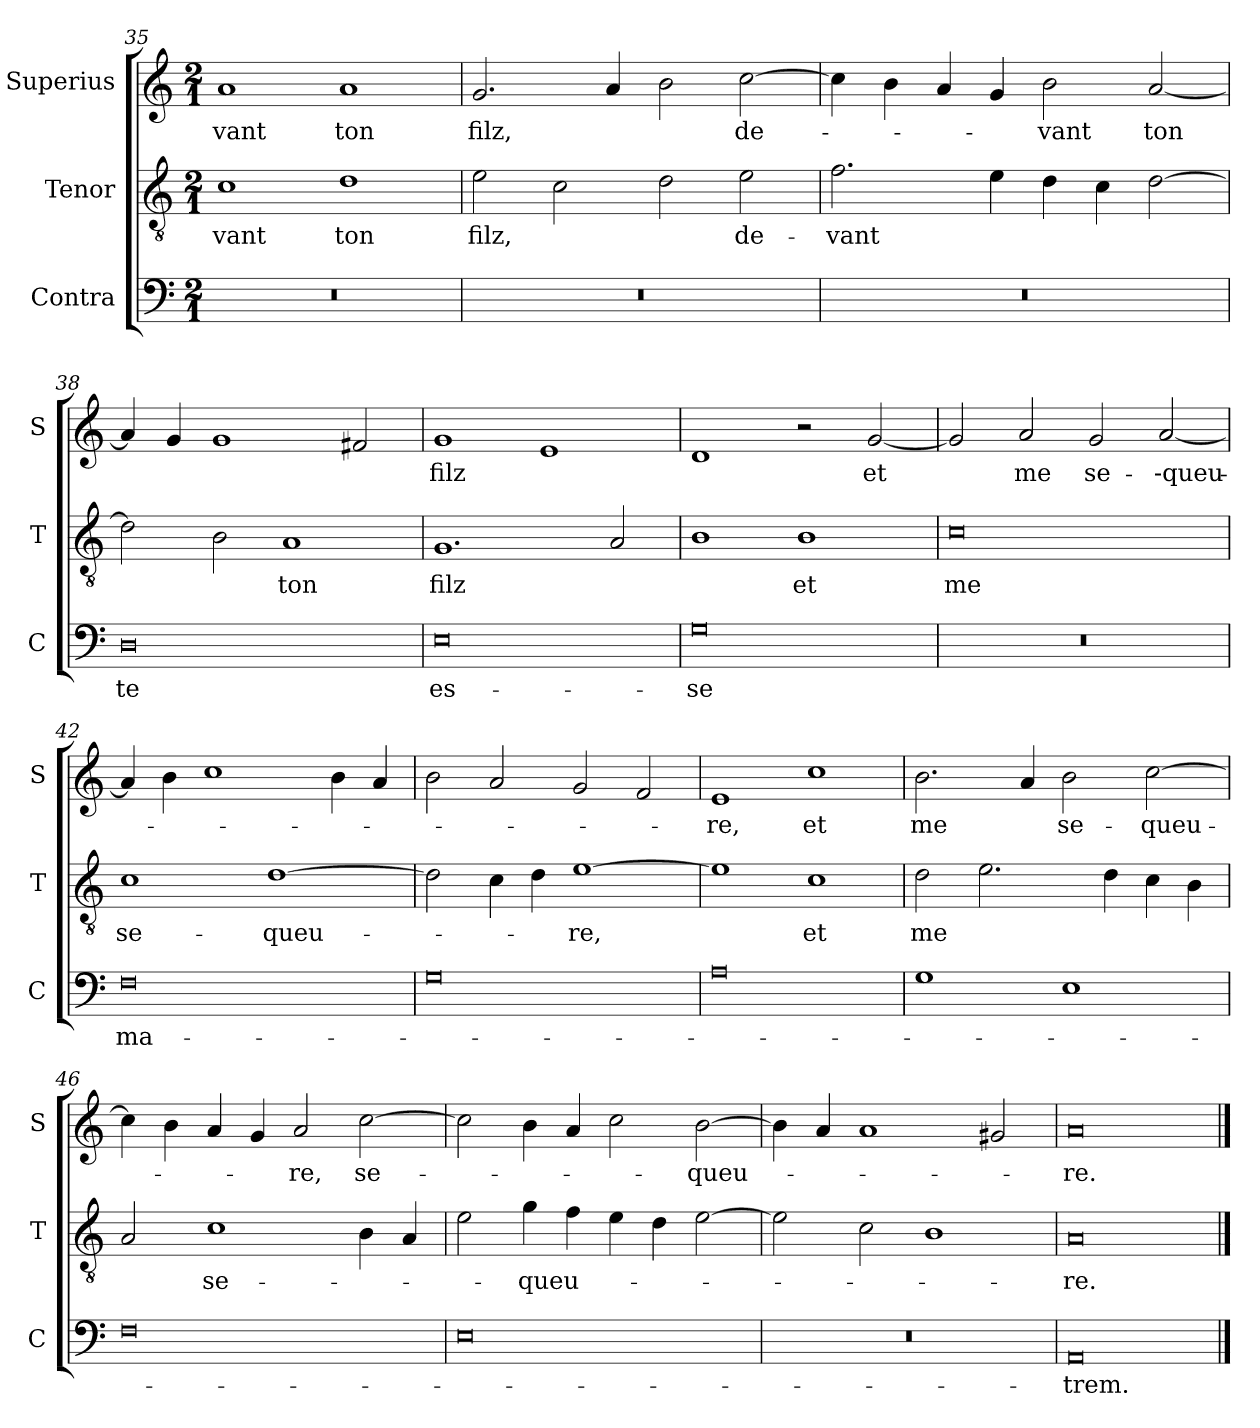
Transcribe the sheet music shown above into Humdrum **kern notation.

**kern	**text	**kern	**text	**kern	**text
*part3	*part3	*part2	*part2	*part1	*part1
*staff3	*staff3	*staff2	*staff2	*staff1	*staff1
*I"Contra	*	*I"Tenor	*	*I"Superius	*
*I'C	*	*I'T	*	*I'S	*
*clefF4	*	*clefGv2	*	*clefG2	*
*k[]	*	*k[]	*	*k[]	*
*M2/1	*	*M2/1	*	*M2/1	*
=35	=35	=35	=35	=35	=35
0r	.	1c	-vant	1a	-vant
.	.	1d	ton	1a	ton
=36	=36	=36	=36	=36	=36
0r	.	2e\	filz,	2.g/	filz,
.	.	2c\	.	.	.
.	.	.	.	4a/	.
.	.	2d\	.	2b\	.
.	.	2e\	de-	[2cc\	de-
=37	=37	=37	=37	=37	=37
0r	.	2.f\	-vant	4cc\]	.
.	.	.	.	4b\	.
.	.	.	.	4a/	.
.	.	4e\	.	4g/	.
.	.	4d\	.	2b\	-vant
.	.	4c\	.	.	.
.	.	[2d\	.	[2a/	ton
=38	=38	=38	=38	=38	=38
0D	te	2d\]	.	4a/]	.
.	.	.	.	4g/	.
.	.	2B\	.	1g	.
.	.	1A	ton	.	.
.	.	.	.	2f#X/	.
=39	=39	=39	=39	=39	=39
0E	es-	1.G	filz	1g	filz
.	.	.	.	1e	.
.	.	2A/	.	.	.
=40	=40	=40	=40	=40	=40
0G	-se	1B	.	1d	.
.	.	1B	et	2r	.
.	.	.	.	[2g/	et
=41	=41	=41	=41	=41	=41
0r	.	0c	me	2g/]	.
.	.	.	.	2a/	me
.	.	.	.	2g/	se-
.	.	.	.	[2a/	--queu-
=42	=42	=42	=42	=42	=42
0F	ma-	1c	se-	4a/]	.
.	.	.	.	4b\	.
.	.	.	.	1cc	.
.	.	[1d	-queu-	.	.
.	.	.	.	4b\	.
.	.	.	.	4a/	.
=43	=43	=43	=43	=43	=43
0G	.	2d\]	.	2b\	.
.	.	4c\	.	2a/	.
.	.	4d\	.	.	.
.	.	[1e	-re,	2g/	.
.	.	.	.	2f/	.
=44	=44	=44	=44	=44	=44
0A	.	1e]	.	1e	-re,
.	.	1c	et	1cc	et
=45	=45	=45	=45	=45	=45
1G	.	2d\	me	2.b\	me
.	.	2.e\	.	.	.
.	.	.	.	4a/	.
1E	.	.	.	2b\	se-
.	.	4d\	.	.	.
.	.	4c\	.	[2cc\	-queu-
.	.	4B\	.	.	.
=46	=46	=46	=46	=46	=46
0F	.	2A/	.	4cc\]	.
.	.	.	.	4b\	.
.	.	1c	se-	4a/	.
.	.	.	.	4g/	.
.	.	.	.	2a/	-re,
.	.	4B\	.	[2cc\	se-
.	.	4A/	.	.	.
=47	=47	=47	=47	=47	=47
0E	.	2e\	.	2cc\]	.
.	.	4g\	-queu-	4b\	.
.	.	4f\	.	4a/	.
.	.	4e\	.	2cc\	.
.	.	4d\	.	.	.
.	.	[2e\	.	[2b\	-queu-
=48	=48	=48	=48	=48	=48
0r	.	2e\]	.	4b\]	.
.	.	.	.	4a/	.
.	.	2c\	.	1a	.
.	.	1B	.	.	.
.	.	.	.	2g#X/	.
=49	=49	=49	=49	=49	=49
0AA	-trem.	0A	-re.	0a	-re.
==	==	==	==	==	==
*-	*-	*-	*-	*-	*-
